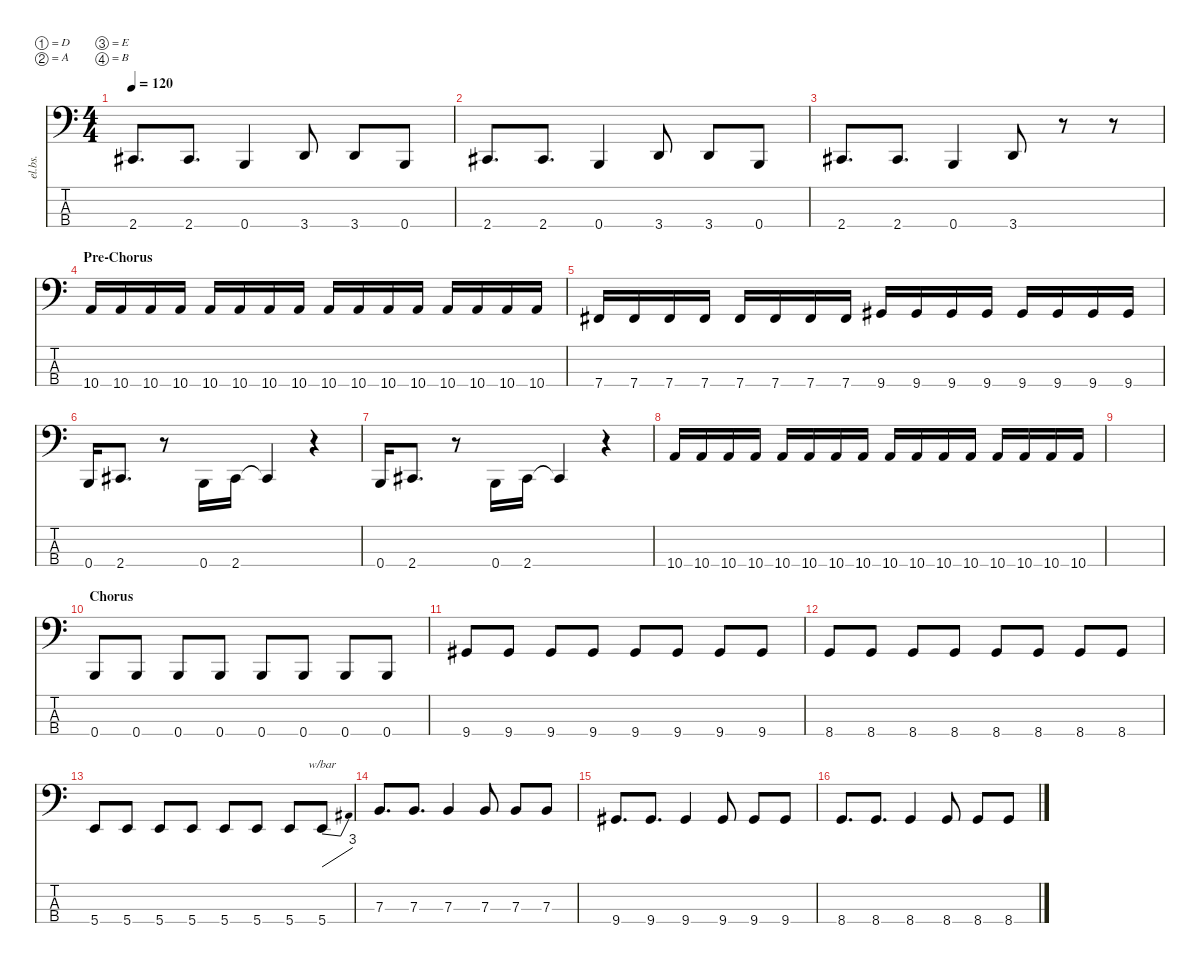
\defaultSystemsLayout 4
\hideDynamics
\bracketExtendMode nobrackets
\track ("Electric Bass - Michal" "el.bs.") {instrument electricbassfinger}
\staff {score tabs}
\tuning (D2 A1 E1 B0)
\ts (4 4)
\tempo 120
\clef f4
\ks c
2.4{acc #}.8{d dy ff beam Up} 2.4{acc #}.8{d beam Up} 0.4.4{beam Up} 3.4.8{beam Up} 3.4.8{beam Up} 0.4.8{beam Up} |
2.4{acc #}.8{d beam Up} 2.4{acc #}.8{d beam Up} 0.4.4{beam Up} 3.4.8{beam Up} 3.4.8{beam Up} 0.4.8{beam Up} |
2.4{acc #}.8{d beam Up} 2.4{acc #}.8{d beam Up} 0.4.4{beam Up} 3.4.8{beam Up} r.8{beam Down} r.8{beam Down} |
\section ("" "Pre-Chorus")
10.4.16{beam Up} 10.4.16{beam Up} 10.4.16{beam Up} 10.4.16{beam Up} 10.4.16{beam Up} 10.4.16{beam Up} 10.4.16{beam Up} 10.4.16{beam Up} 10.4.16{beam Up} 10.4.16{beam Up} 10.4.16{beam Up} 10.4.16{beam Up} 10.4.16{beam Up} 10.4.16{beam Up} 10.4.16{beam Up} 10.4.16{beam Up} |
7.4{acc #}.16{beam Up} 7.4{acc #}.16{beam Up} 7.4{acc #}.16{beam Up} 7.4{acc #}.16{beam Up} 7.4{acc #}.16{beam Up} 7.4{acc #}.16{beam Up} 7.4{acc #}.16{beam Up} 7.4{acc #}.16{beam Up} 9.4{acc #}.16{beam Up} 9.4{acc #}.16{beam Up} 9.4{acc #}.16{beam Up} 9.4{acc #}.16{beam Up} 9.4{acc #}.16{beam Up} 9.4{acc #}.16{beam Up} 9.4{acc #}.16{beam Up} 9.4{acc #}.16{beam Up} |
0.4.16{beam Up} 2.4{acc #}.8{d beam Up} r.8{beam Down} 0.4.16{beam Up} 2.4{acc #}.16{beam Up} 2.4{t acc #}.4{beam Up} r.4{beam Down} |
0.4.16{beam Up} 2.4{acc #}.8{d beam Up} r.8{beam Down} 0.4.16{beam Up} 2.4{acc #}.16{beam Up} 2.4{t acc #}.4{beam Up} r.4{beam Down} |
10.4.16{beam Up} 10.4.16{beam Up} 10.4.16{beam Up} 10.4.16{beam Up} 10.4.16{beam Up} 10.4.16{beam Up} 10.4.16{beam Up} 10.4.16{beam Up} 10.4.16{beam Up} 10.4.16{beam Up} 10.4.16{beam Up} 10.4.16{beam Up} 10.4.16{beam Up} 10.4.16{beam Up} 10.4.16{beam Up} 10.4.16{beam Up} |
|
\section ("" "Chorus")
0.4.8{beam Up} 0.4.8{beam Up} 0.4.8{beam Up} 0.4.8{beam Up} 0.4.8{beam Up} 0.4.8{beam Up} 0.4.8{beam Up} 0.4.8{beam Up} |
9.4{acc #}.8{beam Up} 9.4{acc #}.8{beam Up} 9.4{acc #}.8{beam Up} 9.4{acc #}.8{beam Up} 9.4{acc #}.8{beam Up} 9.4{acc #}.8{beam Up} 9.4{acc #}.8{beam Up} 9.4{acc #}.8{beam Up} |
8.4.8{beam Up} 8.4.8{beam Up} 8.4.8{beam Up} 8.4.8{beam Up} 8.4.8{beam Up} 8.4.8{beam Up} 8.4.8{beam Up} 8.4.8{beam Up} |
5.4.8{beam Up} 5.4.8{beam Up} 5.4.8{beam Up} 5.4.8{beam Up} 5.4.8{beam Up} 5.4.8{beam Up} 5.4.8{beam Up} 5.4.8{tbe (dive default 9.6 0 53.4 12) beam Up} |
7.3.8{d beam Up} 7.3.8{d beam Up} 7.3.4{beam Up} 7.3.8{beam Up} 7.3.8{beam Up} 7.3.8{beam Up} |
9.4{acc #}.8{d beam Up} 9.4{acc #}.8{d beam Up} 9.4{acc #}.4{beam Up} 9.4{acc #}.8{beam Up} 9.4{acc #}.8{beam Up} 9.4{acc #}.8{beam Up} |
8.4.8{d beam Up} 8.4.8{d beam Up} 8.4.4{beam Up} 8.4.8{beam Up} 8.4.8{beam Up} 8.4.8{beam Up}
